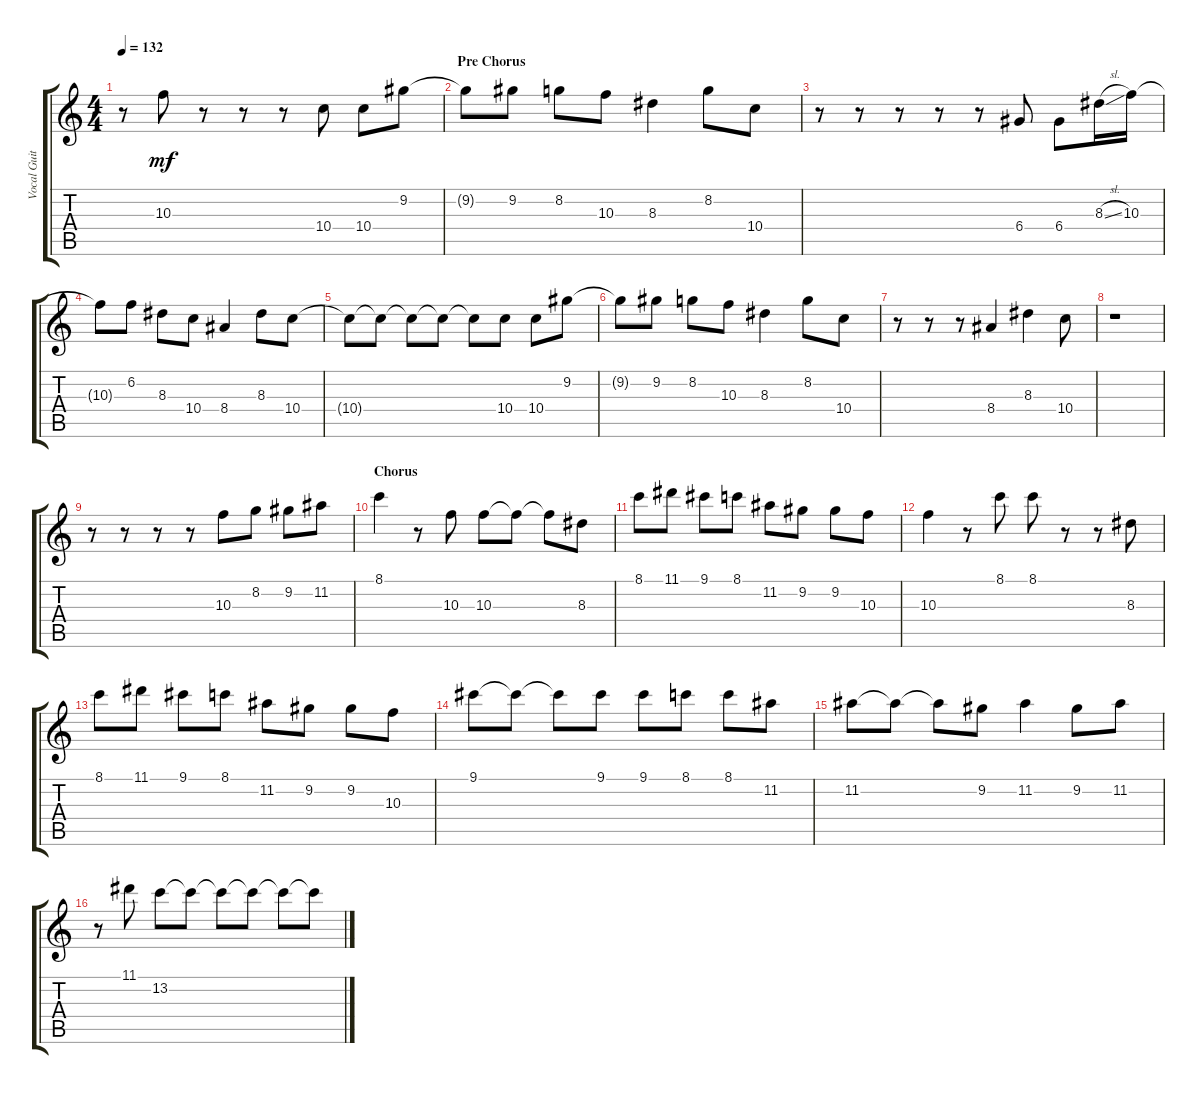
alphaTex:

\track ("Vocal Guitar" "Vocal Guit") {instrument acousticguitarsteel}
\staff {score tabs}
\tuning (E4 B3 G3 D3 A2 E2) {hide}
\ts (4 4)
\tempo 132
\clef g2
\ks c
r.8{dy mf} 10.3.8 r.8 r.8 r.8 10.4.8 10.4.8 9.2.8 |
\section ("" "Pre Chorus")
9.2{t}.8 9.2.8 8.2.8 10.3.8 8.3.4 8.2.8 10.4.8 |
r.8 r.8 r.8 r.8 r.8 6.4.8 6.4.8 8.3{sl}.16 10.3.16 |
10.3{t}.8 6.2.8 8.3.8 10.4.8 8.4.4 8.3.8 10.4.8 |
10.4{t}.8 10.4{t}.8 10.4{t}.8 10.4{t}.8 10.4{t}.8 10.4.8 10.4.8 9.2.8 |
9.2{t}.8 9.2.8 8.2.8 10.3.8 8.3.4 8.2.8 10.4.8 |
r.8 r.8 r.8 8.4.4 8.3.4 10.4.8 |
r.1 |
r.8 r.8 r.8 r.8 10.3.8 8.2.8 9.2.8 11.2.8 |
\section ("" "Chorus")
8.1.4 r.8 10.3.8 10.3.8 10.3{t}.8 10.3{t}.8 8.3.8 |
8.1.8 11.1.8 9.1.8 8.1.8 11.2.8 9.2.8 9.2.8 10.3.8 |
10.3.4 r.8 8.1.8 8.1.8 r.8 r.8 8.3.8 |
8.1.8 11.1.8 9.1.8 8.1.8 11.2.8 9.2.8 9.2.8 10.3.8 |
9.1.8 9.1{t}.8 9.1{t}.8 9.1.8 9.1.8 8.1.8 8.1.8 11.2.8 |
11.2.8 11.2{t}.8 11.2{t}.8 9.2.8 11.2.4 9.2.8 11.2.8 |
r.8 11.1.8 13.2.8 13.2{t}.8 13.2{t}.8 13.2{t}.8 13.2{t}.8 13.2{t}.8
